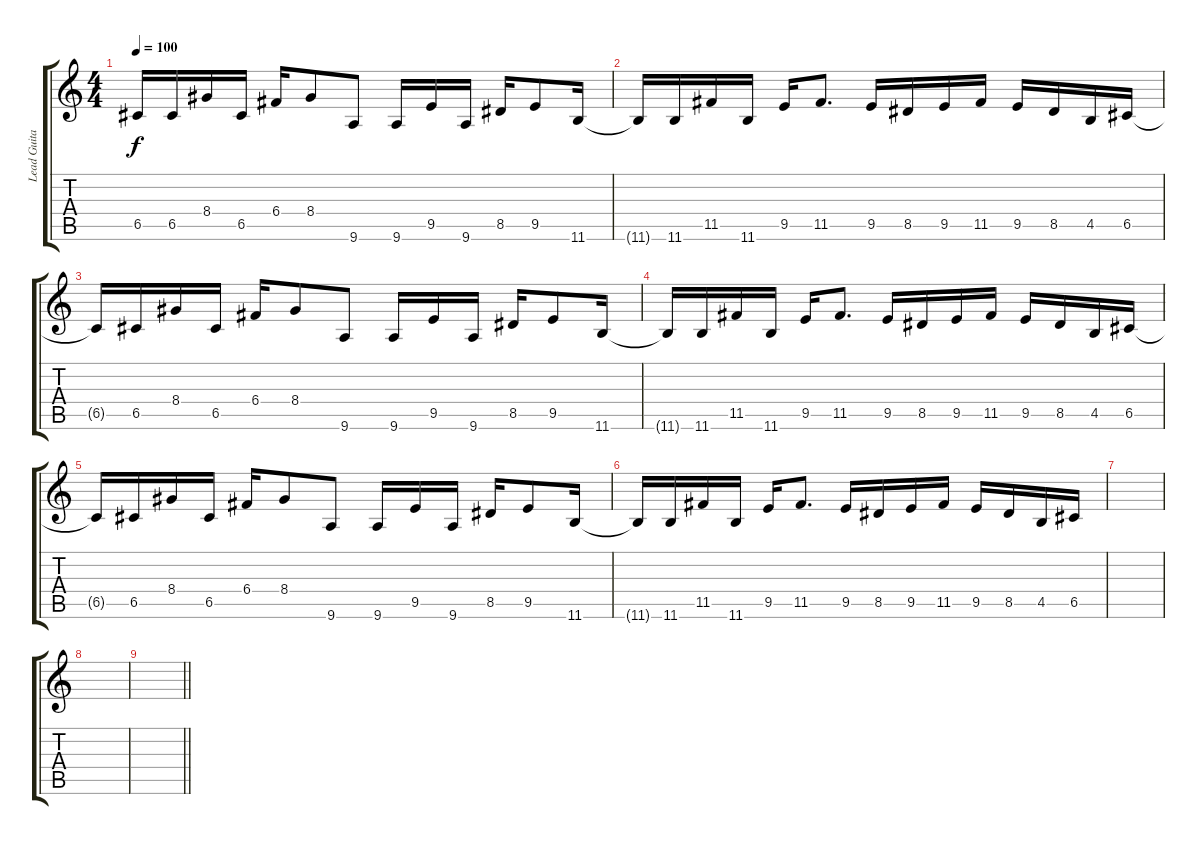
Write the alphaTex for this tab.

\track ("Lead Guitar" "Lead Guita") {instrument distortionguitar}
\staff {score tabs}
\tuning (D4 A3 F3 C3 G2 C2) {hide}
\ts (4 4)
\tempo 100
\clef g2
\ks c
6.5{t}.16{dy f} 6.5.16 8.4.16 6.5.16 6.4.16 8.4.8 9.6.8 9.6.16 9.5.16 9.6.16 8.5.16 9.5.8 11.6.16 |
11.6{t}.16 11.6.16 11.5.16 11.6.16 9.5.16 11.5.8{d} 9.5.16 8.5.16 9.5.16 11.5.16 9.5.16 8.5.16 4.5.16 6.5.16 |
6.5{t}.16 6.5.16 8.4.16 6.5.16 6.4.16 8.4.8 9.6.8 9.6.16 9.5.16 9.6.16 8.5.16 9.5.8 11.6.16 |
11.6{t}.16 11.6.16 11.5.16 11.6.16 9.5.16 11.5.8{d} 9.5.16 8.5.16 9.5.16 11.5.16 9.5.16 8.5.16 4.5.16 6.5.16 |
6.5{t}.16 6.5.16 8.4.16 6.5.16 6.4.16 8.4.8 9.6.8 9.6.16 9.5.16 9.6.16 8.5.16 9.5.8 11.6.16 |
11.6{t}.16 11.6.16 11.5.16 11.6.16 9.5.16 11.5.8{d} 9.5.16 8.5.16 9.5.16 11.5.16 9.5.16 8.5.16 4.5.16 6.5.16 |
|
|
\barLineRight lightlight
